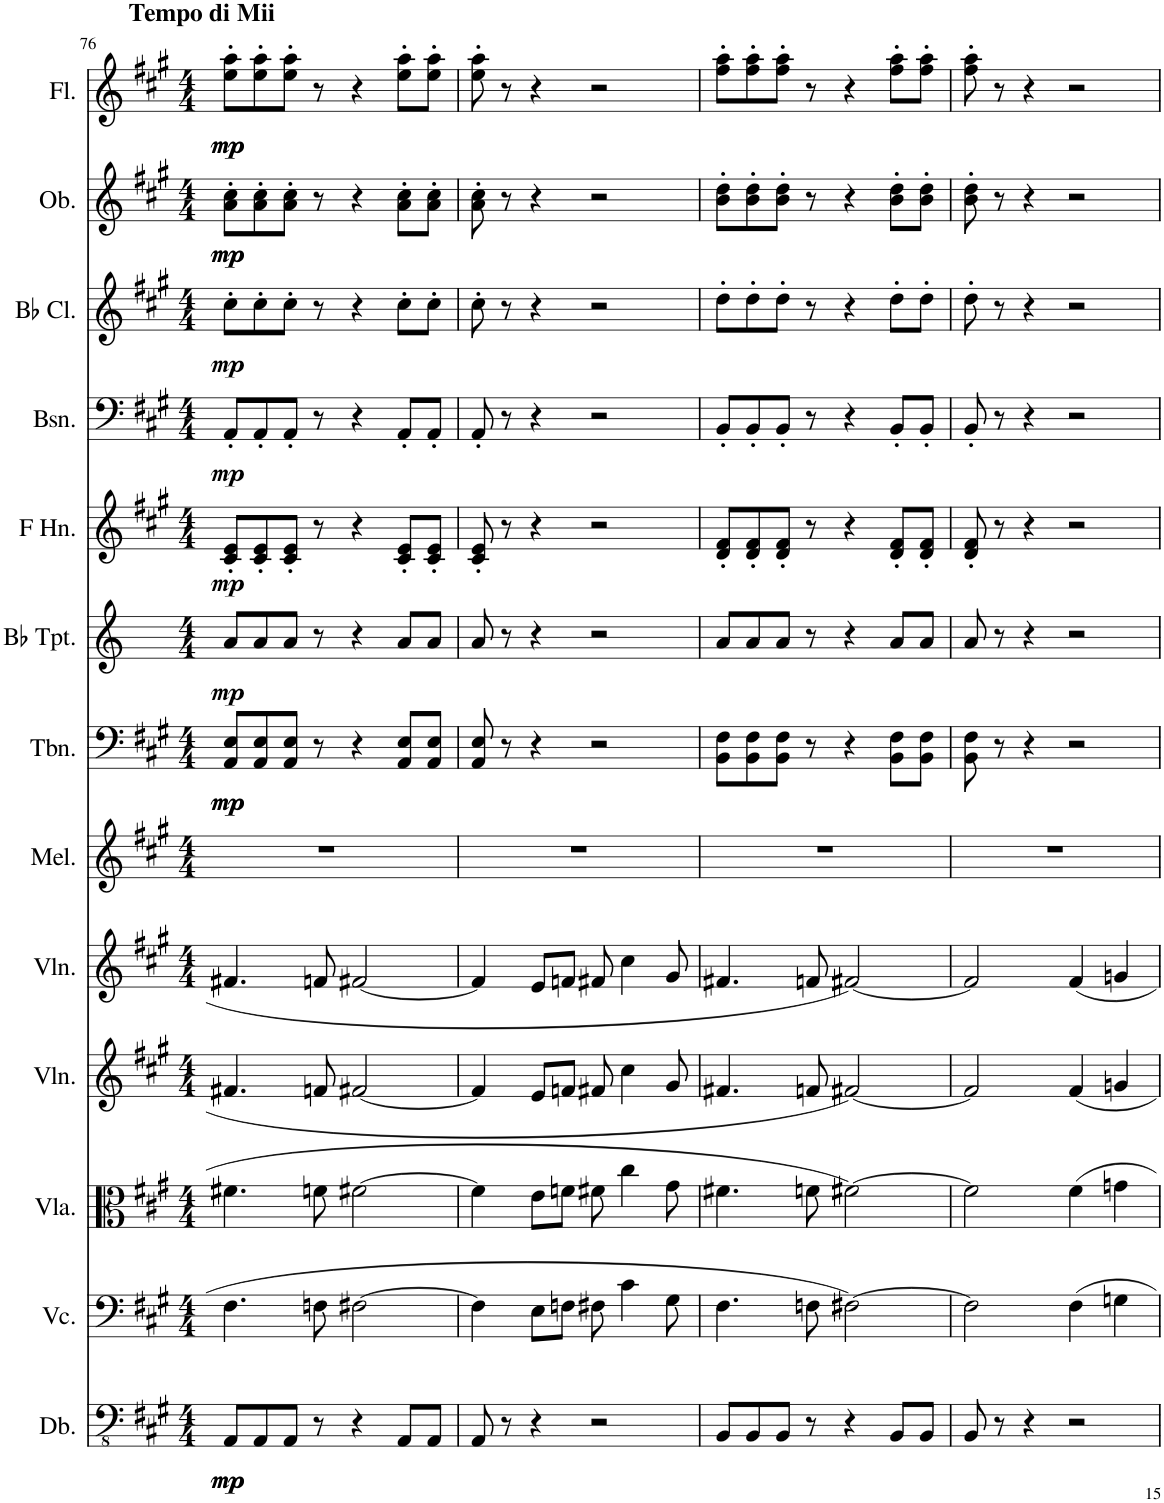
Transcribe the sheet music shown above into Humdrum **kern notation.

**kern	**dynam	**kern	**kern	**kern	**kern	**kern	**kern	**dynam	**kern	**dynam	**kern	**dynam	**kern	**dynam	**kern	**dynam	**kern	**dynam	**kern	**dynam
*part13	*part13	*part12	*part11	*part10	*part9	*part8	*part7	*part7	*part6	*part6	*part5	*part5	*part4	*part4	*part3	*part3	*part2	*part2	*part1	*part1
*staff13	*staff13	*staff12	*staff11	*staff10	*staff9	*staff8	*staff7	*staff7	*staff6	*staff6	*staff5	*staff5	*staff4	*staff4	*staff3	*staff3	*staff2	*staff2	*staff1	*staff1
*I"Double Bass	*	*I"Violoncello	*I"Viola	*I"Violin	*I"Violin	*I"Melodica	*I"Trombone	*	*I"Bb Trumpet	*	*I"Horn in F	*	*I"Bassoon	*	*I"Bb Clarinet	*	*I"Oboe	*	*I"Flute	*
*I'Db.	*	*I'Vc.	*I'Vla.	*I'Vln.	*I'Vln.	*I'Mel.	*I'Tbn.	*	*I'Bb Tpt.	*	*	*	*I'Bsn.	*	*I'Bb Cl.	*	*I'Ob.	*	*I'Fl.	*
!!LO:PB:g=z
*clefFv4	*	*clefF4	*clefC3	*clefG2	*clefG2	*clefG2	*clefF4	*	*clefG2	*	*clefG2	*	*clefF4	*	*clefG2	*	*clefG2	*	*clefG2	*
*ITrd7c12	*	*	*	*	*	*	*	*	*ITrd1c2	*	*ITrd4c7	*	*	*	*ITrd1c2	*	*	*	*	*
*k[f#c#g#]	*	*k[f#c#g#]	*k[f#c#g#]	*k[f#c#g#]	*k[f#c#g#]	*k[f#c#g#]	*k[f#c#g#]	*	*k[]	*	*k[f#c#g#]	*	*k[f#c#g#]	*	*k[f#c#g#]	*	*k[f#c#g#]	*	*k[f#c#g#]	*
*M4/4	*	*M4/4	*M4/4	*M4/4	*M4/4	*M4/4	*M4/4	*	*M4/4	*	*M4/4	*	*M4/4	*	*M4/4	*	*M4/4	*	*M4/4	*
=76	=76	=76	=76	=76	=76	=76	=76	=76	=76	=76	=76	=76	=76	=76	=76	=76	=76	=76	=76	=76
!	!	!	!	!	!	!	!	!	!	!	!	!	!	!	!	!	!	!	!LO:TX:a:B:t=Tempo di Mii	!
!	!LO:DY:b	!	!	!	!	!	!	!	!	!	!	!	!	!	!	!	!	!	!	!
!	!LO:DY:n=1:b	!	!	!	!	!	!	!LO:DY:b	!	!	!	!	!	!	!	!	!	!	!	!
!	!	!	!	!	!	!	!	!LO:DY:n=1:b	!	!LO:DY:b	!	!LO:DY:b	!	!LO:DY:b	!	!LO:DY:b	!	!LO:DY:b	!	!
!	!	!	!	!	!	!	!	!	!	!	!	!	!	!	!	!	!	!LO:DY:n=1:b	!	!LO:DY:b
!	!	!	!	!	!	!	!	!	!	!	!	!	!	!	!	!	!	!	!	!LO:DY:n=1:b
8AAA/L	mp mp	4.F#\	4.f#X\	4.f#X/	4.f#X/	1r	8AA/ 8E/L	mp mp	8a/L	mp	8c#/' 8e/'L	mp	8AA'/L	mp	8cc#'\L	mp	8a\' 8cc#\'L	mp mp	8ee\' 8aa\'L	mp mp
8AAA/	.	.	.	.	.	.	8AA/ 8E/	.	8a/	.	8c#/' 8e/'	.	8AA'/	.	8cc#'\	.	8a\' 8cc#\'	.	8ee\' 8aa\'	.
8AAA/J	.	.	.	.	.	.	8AA/ 8E/J	.	8a/J	.	8c#/' 8e/'J	.	8AA'/J	.	8cc#'\J	.	8a\' 8cc#\'J	.	8ee\' 8aa\'J	.
8r	.	8Fn\	8fn\	8fn/	8fn/	.	8r	.	8r	.	8r	.	8r	.	8r	.	8r	.	8r	.
4r	.	[2F#X\	[2f#X\	[2f#X/	[2f#X/	.	4r	.	4r	.	4r	.	4r	.	4r	.	4r	.	4r	.
8AAA/L	.	.	.	.	.	.	8AA/ 8E/L	.	8a/L	.	8c#/' 8e/'L	.	8AA'/L	.	8cc#'\L	.	8a\' 8cc#\'L	.	8ee\' 8aa\'L	.
8AAA/J	.	.	.	.	.	.	8AA/ 8E/J	.	8a/J	.	8c#/' 8e/'J	.	8AA'/J	.	8cc#'\J	.	8a\' 8cc#\'J	.	8ee\' 8aa\'J	.
=77	=77	=77	=77	=77	=77	=77	=77	=77	=77	=77	=77	=77	=77	=77	=77	=77	=77	=77	=77	=77
8AAA/	.	4F#\]	4f#\]	4f#/]	4f#/]	1r	8AA/ 8E/	.	8a/	.	8c#/' 8e/'	.	8AA'/	.	8cc#'\	.	8a\' 8cc#\'	.	8ee\' 8aa\'	.
8r	.	.	.	.	.	.	8r	.	8r	.	8r	.	8r	.	8r	.	8r	.	8r	.
4r	.	8E\L	8e\L	8e/L	8e/L	.	4r	.	4r	.	4r	.	4r	.	4r	.	4r	.	4r	.
.	.	8Fn\J	8fn\J	8fn/J	8fn/J	.	.	.	.	.	.	.	.	.	.	.	.	.	.	.
2r	.	8F#X\	8f#X\	8f#X/	8f#X/	.	2r	.	2r	.	2r	.	2r	.	2r	.	2r	.	2r	.
.	.	4c#\	4cc#\	4cc#\	4cc#\	.	.	.	.	.	.	.	.	.	.	.	.	.	.	.
.	.	8G#\	8g#\	8g#/	8g#/	.	.	.	.	.	.	.	.	.	.	.	.	.	.	.
=78	=78	=78	=78	=78	=78	=78	=78	=78	=78	=78	=78	=78	=78	=78	=78	=78	=78	=78	=78	=78
8BBB/L	.	4.F#\	4.f#X\	4.f#X/	4.f#X/	1r	8BB\ 8F#\L	.	8a/L	.	8d/' 8f#/'L	.	8BB'/L	.	8dd'\L	.	8b\' 8dd\'L	.	8ff#\' 8aa\'L	.
8BBB/	.	.	.	.	.	.	8BB\ 8F#\	.	8a/	.	8d/' 8f#/'	.	8BB'/	.	8dd'\	.	8b\' 8dd\'	.	8ff#\' 8aa\'	.
8BBB/J	.	.	.	.	.	.	8BB\ 8F#\J	.	8a/J	.	8d/' 8f#/'J	.	8BB'/J	.	8dd'\J	.	8b\' 8dd\'J	.	8ff#\' 8aa\'J	.
8r	.	8Fn\	8fn\	8fn/	8fn/	.	8r	.	8r	.	8r	.	8r	.	8r	.	8r	.	8r	.
4r	.	[2F#X\	[2f#X\	[2f#X/	[2f#X/	.	4r	.	4r	.	4r	.	4r	.	4r	.	4r	.	4r	.
8BBB/L	.	.	.	.	.	.	8BB\ 8F#\L	.	8a/L	.	8d/' 8f#/'L	.	8BB'/L	.	8dd'\L	.	8b\' 8dd\'L	.	8ff#\' 8aa\'L	.
8BBB/J	.	.	.	.	.	.	8BB\ 8F#\J	.	8a/J	.	8d/' 8f#/'J	.	8BB'/J	.	8dd'\J	.	8b\' 8dd\'J	.	8ff#\' 8aa\'J	.
=79	=79	=79	=79	=79	=79	=79	=79	=79	=79	=79	=79	=79	=79	=79	=79	=79	=79	=79	=79	=79
8BBB/	.	2F#\]	2f#\]	2f#/]	2f#/]	1r	8BB\ 8F#\	.	8a/	.	8d/' 8f#/'	.	8BB'/	.	8dd'\	.	8b\' 8dd\'	.	8ff#\' 8aa\'	.
8r	.	.	.	.	.	.	8r	.	8r	.	8r	.	8r	.	8r	.	8r	.	8r	.
4r	.	.	.	.	.	.	4r	.	4r	.	4r	.	4r	.	4r	.	4r	.	4r	.
2r	.	4F#\	4f#\	4f#/	4f#/	.	2r	.	2r	.	2r	.	2r	.	2r	.	2r	.	2r	.
.	.	4Gn\	4gn\	4gn/	4gn/	.	.	.	.	.	.	.	.	.	.	.	.	.	.	.
=	=	=	=	=	=	=	=	=	=	=	=	=	=	=	=	=	=	=	=	=
*-	*-	*-	*-	*-	*-	*-	*-	*-	*-	*-	*-	*-	*-	*-	*-	*-	*-	*-	*-	*-
